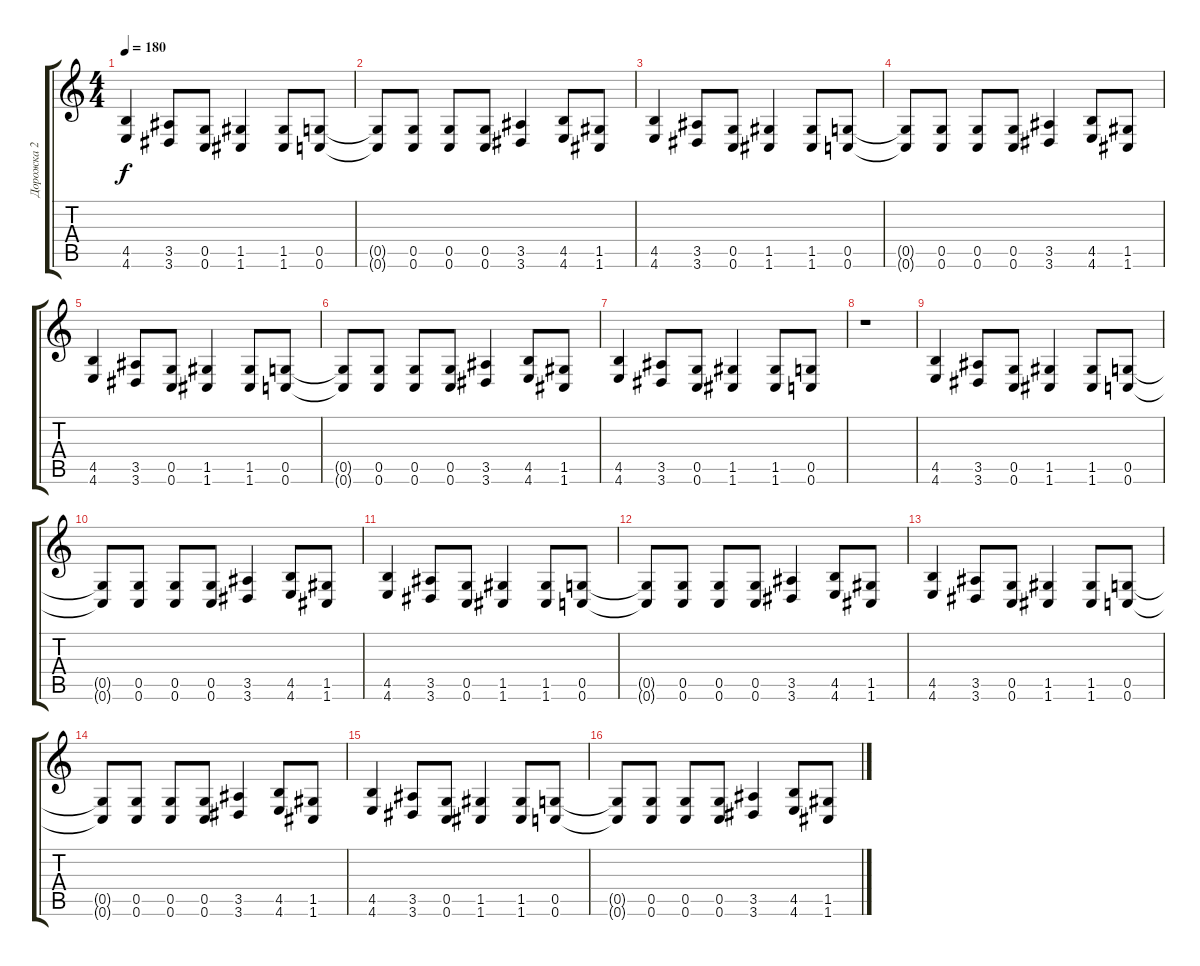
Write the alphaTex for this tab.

\track ("Дорожка 2" "Дорожка 2") {instrument distortionguitar}
\staff {score tabs}
\tuning (D4 A3 F3 C3 G2 C2) {hide}
\ts (4 4)
\tempo 180
\clef g2
\ks c
(4.5 4.6).4{dy f} (3.5 3.6).8 (0.5 0.6).8 (1.5 1.6).4 (1.5 1.6).8 (0.5 0.6).8 |
(0.5{t} 0.6{t}).8 (0.5 0.6).8 (0.5 0.6).8 (0.5 0.6).8 (3.5 3.6).4 (4.5 4.6).8 (1.5 1.6).8 |
(4.5 4.6).4 (3.5 3.6).8 (0.5 0.6).8 (1.5 1.6).4 (1.5 1.6).8 (0.5 0.6).8 |
(0.5{t} 0.6{t}).8 (0.5 0.6).8 (0.5 0.6).8 (0.5 0.6).8 (3.5 3.6).4 (4.5 4.6).8 (1.5 1.6).8 |
(4.5 4.6).4 (3.5 3.6).8 (0.5 0.6).8 (1.5 1.6).4 (1.5 1.6).8 (0.5 0.6).8 |
(0.5{t} 0.6{t}).8 (0.5 0.6).8 (0.5 0.6).8 (0.5 0.6).8 (3.5 3.6).4 (4.5 4.6).8 (1.5 1.6).8 |
(4.5 4.6).4 (3.5 3.6).8 (0.5 0.6).8 (1.5 1.6).4 (1.5 1.6).8 (0.5 0.6).8 |
r.1 |
(4.5 4.6).4 (3.5 3.6).8 (0.5 0.6).8 (1.5 1.6).4 (1.5 1.6).8 (0.5 0.6).8 |
(0.5{t} 0.6{t}).8 (0.5 0.6).8 (0.5 0.6).8 (0.5 0.6).8 (3.5 3.6).4 (4.5 4.6).8 (1.5 1.6).8 |
(4.5 4.6).4 (3.5 3.6).8 (0.5 0.6).8 (1.5 1.6).4 (1.5 1.6).8 (0.5 0.6).8 |
(0.5{t} 0.6{t}).8 (0.5 0.6).8 (0.5 0.6).8 (0.5 0.6).8 (3.5 3.6).4 (4.5 4.6).8 (1.5 1.6).8 |
(4.5 4.6).4 (3.5 3.6).8 (0.5 0.6).8 (1.5 1.6).4 (1.5 1.6).8 (0.5 0.6).8 |
(0.5{t} 0.6{t}).8 (0.5 0.6).8 (0.5 0.6).8 (0.5 0.6).8 (3.5 3.6).4 (4.5 4.6).8 (1.5 1.6).8 |
(4.5 4.6).4 (3.5 3.6).8 (0.5 0.6).8 (1.5 1.6).4 (1.5 1.6).8 (0.5 0.6).8 |
(0.5{t} 0.6{t}).8 (0.5 0.6).8 (0.5 0.6).8 (0.5 0.6).8 (3.5 3.6).4 (4.5 4.6).8 (1.5 1.6).8
